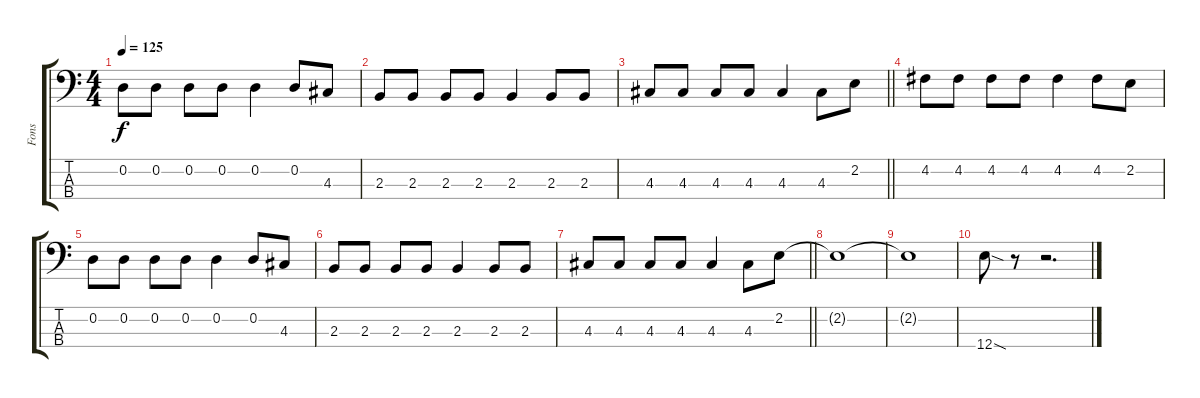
\track ("Fons" "Fons") {instrument electricbassfinger}
\staff {score tabs}
\tuning (G2 D2 A1 E1) {hide}
\ts (4 4)
\tempo 125
\clef f4
\ks c
0.2.8{dy f} 0.2.8 0.2.8 0.2.8 0.2.4 0.2.8 4.3.8 |
2.3.8 2.3.8 2.3.8 2.3.8 2.3.4 2.3.8 2.3.8 |
\barLineRight lightlight
4.3.8 4.3.8 4.3.8 4.3.8 4.3.4 4.3.8 2.2.8 |
4.2.8 4.2.8 4.2.8 4.2.8 4.2.4 4.2.8 2.2.8 |
0.2.8 0.2.8 0.2.8 0.2.8 0.2.4 0.2.8 4.3.8 |
2.3.8 2.3.8 2.3.8 2.3.8 2.3.4 2.3.8 2.3.8 |
\barLineRight lightlight
4.3.8 4.3.8 4.3.8 4.3.8 4.3.4 4.3.8 2.2.8 |
2.2{t}.1 |
2.2{t}.1 |
12.4{sod}.8 r.8 r.2{d}
